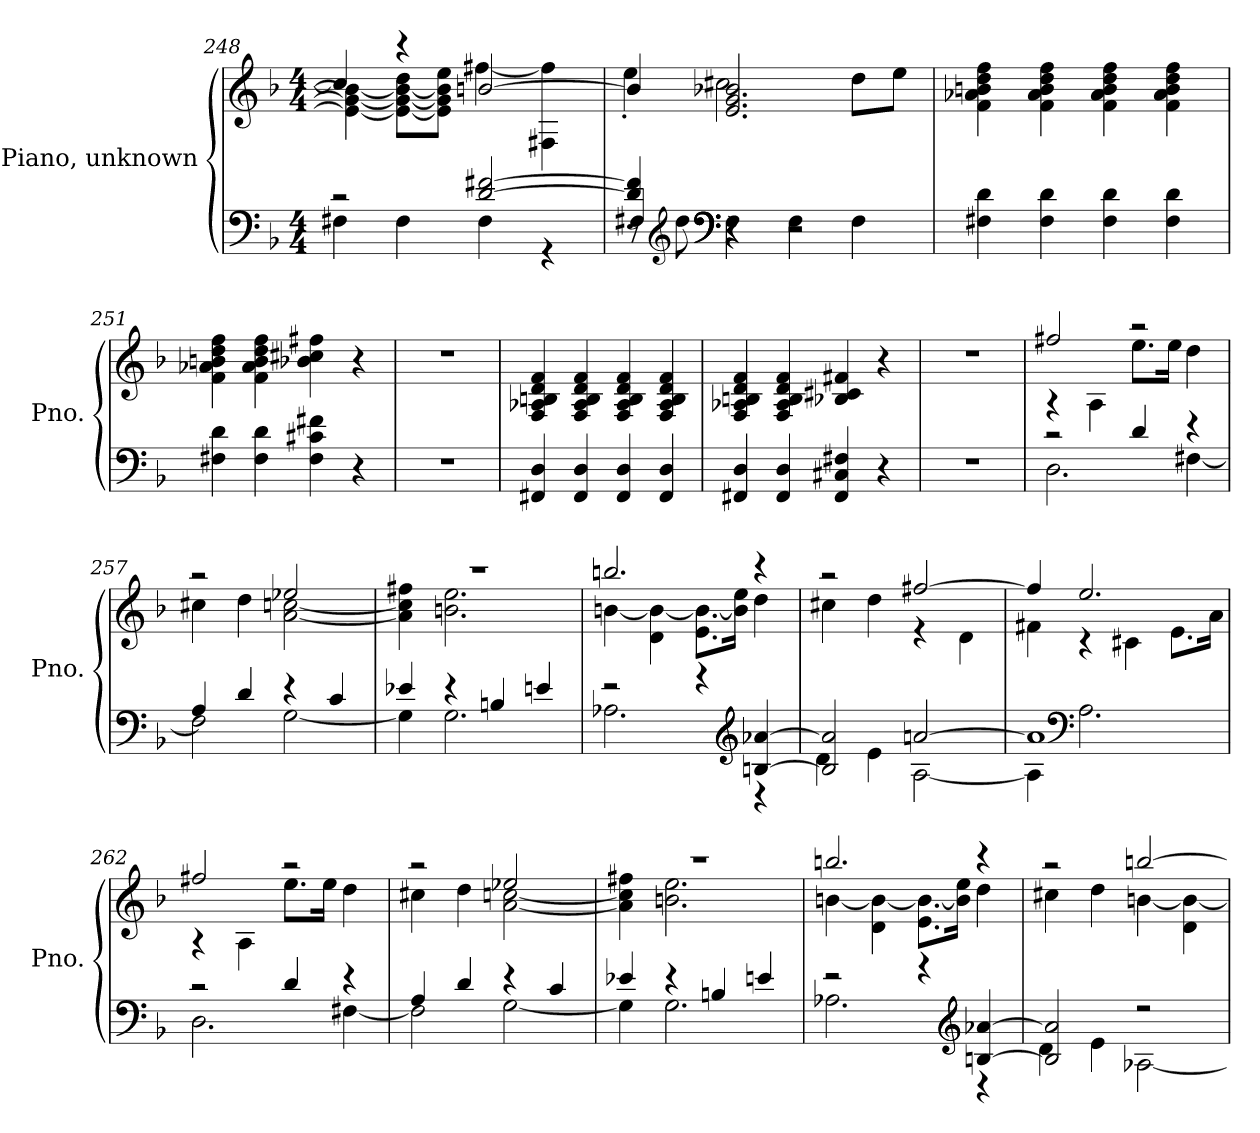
**kern	**kern
*part1	*part1
*staff2	*staff1
*I"Piano, unknown	*
*I'Pno.	*
!!LO:LB:g=z
*clefF4	*clefG2
*k[b-]	*k[b-]
*M4/4	*M4/4
=248	=248
*^	*^
2r	4F#X\	4cc#/]	4e\_ 4g\_ 4b-\_
.	4F#\	4r	8e\_ 8g\_ 8b-\_ 8dd\L
.	.	.	8e\] 8g\] 8b-\] 8ee\J
[2d/ [2f#X/	4F#\	[2bn/	[4ff#X\
.	4r	.	4F#X\ 4ff#\]
=249	=249	=249	=249
*	*^	*	*
4d/] 4f#/]	8r	4F#X/	4b/]	4ee'\
*clefG2	*	*	*	*
.	8dd\	.	.	.
*clefF4	*	*	*	*
4r	4F#\	4r	2.e/ 2.g/ 2.b-X/	2cc#X\
2r	4F#\	2r	.	.
.	4F#\	.	.	8dd\L
.	.	.	.	8ee\J
*v	*v	*v	*	*
*	*v	*v
=250	=250
4F#X\ 4d\	4f\ 4a-X\ 4bn\ 4dd\ 4ff\
4F#\ 4d\	4f\ 4a-\ 4b\ 4dd\ 4ff\
4F#\ 4d\	4f\ 4a-\ 4b\ 4dd\ 4ff\
4F#\ 4d\	4f\ 4a-\ 4b\ 4dd\ 4ff\
=251	=251
4F#X\ 4d\	4f\ 4a-X\ 4bn\ 4dd\ 4ff\
4F#\ 4d\	4f\ 4a-\ 4b\ 4dd\ 4ff\
4F#\ 4c#X\ 4f#X\	4b-X\ 4cc#X\ 4ff#X\
4r	4r
=252	=252
1r	1r
!!LO:LB:g=z
=253	=253
4FF#X/ 4D/	4F/ 4A-X/ 4Bn/ 4d/ 4f/
4FF#/ 4D/	4F/ 4A-/ 4B/ 4d/ 4f/
4FF#/ 4D/	4F/ 4A-/ 4B/ 4d/ 4f/
4FF#/ 4D/	4F/ 4A-/ 4B/ 4d/ 4f/
=254	=254
4FF#X/ 4D/	4F/ 4A-X/ 4Bn/ 4d/ 4f/
4FF#/ 4D/	4F/ 4A-/ 4B/ 4d/ 4f/
4FF#/ 4C#X/ 4F#X/	4B-X/ 4c#X/ 4f#X/
4r	4r
=255	=255
1r	1r
=256	=256
*^	*^
2r	2.D\	2ff#X/	4r
.	.	.	4A\
4d/	.	2r	8.ee\L
.	.	.	16ee\Jk
4r	[4F#X\	.	4dd\
=257	=257	=257	=257
4A/	2F#\]	2r	4cc#X\
4d/	.	.	4dd\
4r	[2G\	2ee-X/	[2a\ [2ccn\
4c/	.	.	.
=258	=258	=258	=258
4e-X/	4G\]	1r	4a\] 4cc\] 4ff#X\
4r	2.G\	.	2.bn\ 2.ee\
4Bn/	.	.	.
4en/	.	.	.
!!LO:LB:g=z	!!
=259	=259	=259	=259
2r	2.A-X\	2.bbn/	[4bn\
.	.	.	4d\ 4b\_
4r	.	.	8.e\ 8.b\_L
.	.	.	16b\] 16ee\Jk
*clefG2	*	*	*
[4Bn/ [4a-X/	4r	4r	4dd\
=260	=260	=260	=260
2B/] 2a-/]	4d\	2r	4cc#X\
.	4e\	.	4dd\
[2an/	[2A\	[2ff#X/	4r
.	.	.	4d\
=261	=261	=261	=261
1a]	4A\]	4ff#/]	4f#X\
*clefF4	*	*	*
.	2.A\	2.ee/	4r
.	.	.	4c#X\
.	.	.	8.e\L
.	.	.	16a\Jk
=262	=262	=262	=262
2r	2.D\	2ff#X/	4r
.	.	.	4A\
4d/	.	2r	8.ee\L
.	.	.	16ee\Jk
4r	[4F#X\	.	4dd\
=263	=263	=263	=263
4A/	2F#\]	2r	4cc#X\
4d/	.	.	4dd\
4r	[2G\	2ee-X/	[2a\ [2ccn\
4c/	.	.	.
!!LO:LB:g=z	!!
=264	=264	=264	=264
4e-X/	4G\]	1r	4a\] 4cc\] 4ff#X\
4r	2.G\	.	2.bn\ 2.ee\
4Bn/	.	.	.
4en/	.	.	.
=265	=265	=265	=265
2r	2.A-X\	2.bbn/	[4bn\
.	.	.	4d\ 4b\_
4r	.	.	8.e\ 8.b\_L
.	.	.	16b\] 16ee\Jk
*clefG2	*	*	*
[4Bn/ [4a-X/	4r	4r	4dd\
=266	=266	=266	=266
2B/] 2a-/]	4d\	2r	4cc#X\
.	4e\	.	4dd\
2r	[2A-X\	[2bbn/	[4bn\
.	.	.	4d\ 4b\_
*v	*v	*	*
*	*v	*v
=	=
*-	*-
